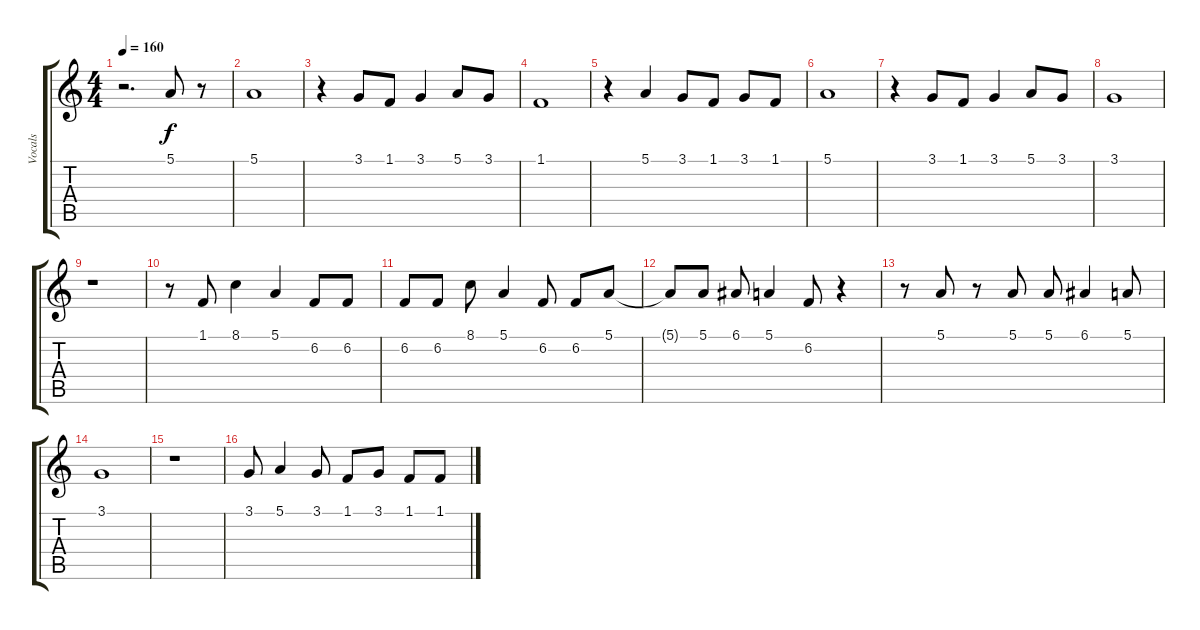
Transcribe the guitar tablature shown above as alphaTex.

\track ("Vocals" "Vocals") {instrument accordion}
\staff {score tabs}
\tuning (E4 B3 G3 D3 A2 E2) {hide}
\ts (4 4)
\tempo 160
\clef g2
\ks c
r.2{d dy f} 5.1.8 r.8 |
5.1.1 |
r.4 3.1.8 1.1.8 3.1.4 5.1.8 3.1.8 |
1.1.1 |
r.4 5.1.4 3.1.8 1.1.8 3.1.8 1.1.8 |
5.1.1 |
r.4 3.1.8 1.1.8 3.1.4 5.1.8 3.1.8 |
3.1.1 |
r.1 |
r.8 1.1.8 8.1.4 5.1.4 6.2.8 6.2.8 |
6.2.8 6.2.8 8.1.8 5.1.4 6.2.8 6.2.8 5.1.8 |
5.1{t}.8 5.1.8 6.1.8 5.1.4 6.2.8 r.4 |
r.8 5.1.8 r.8 5.1.8 5.1.8 6.1.4 5.1.8 |
3.1.1 |
r.1 |
3.1.8 5.1.4 3.1.8 1.1.8 3.1.8 1.1.8 1.1.8
